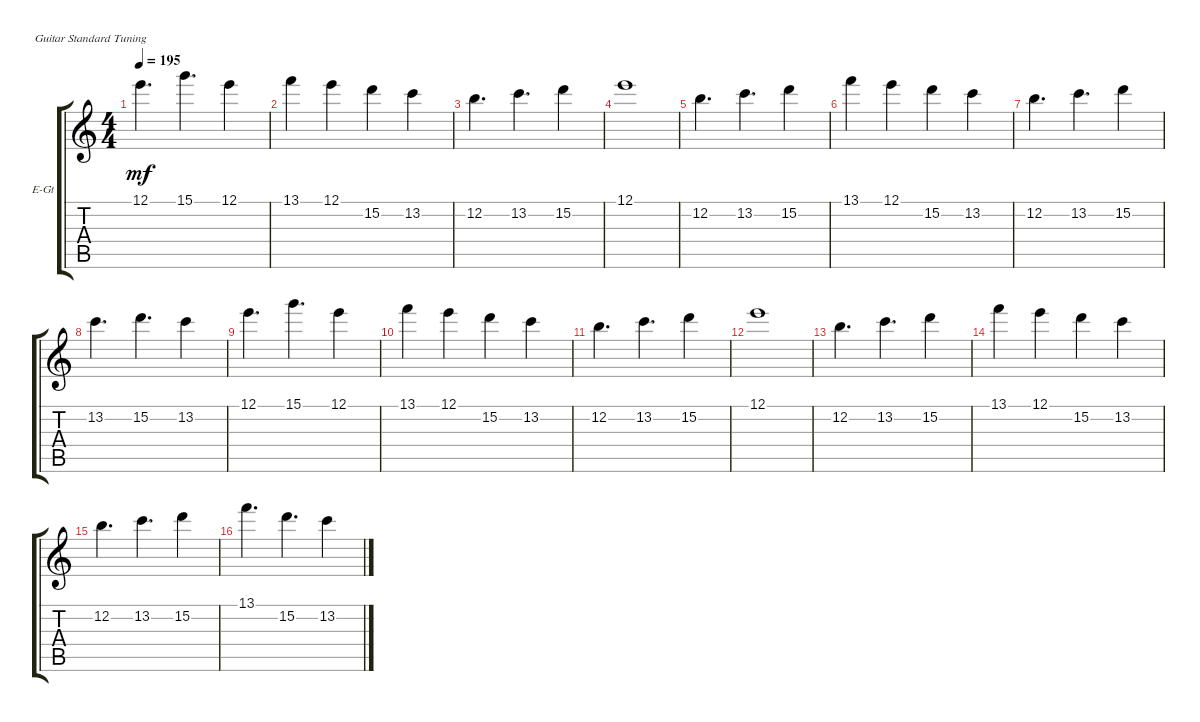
\defaultSystemsLayout 4
\bracketExtendMode groupsimilarinstruments
\firstSystemTrackNameOrientation horizontal
\otherSystemsTrackNameOrientation horizontal
\track ("Lead Guitar" "E-Gt") {instrument distortionguitar}
\staff {score tabs}
\tuning (E4 B3 G3 D3 A2 E2)
\ts (4 4)
\tempo 195
\clef g2
\ks c
12.1.4{d dy mf} 15.1.4{d} 12.1.4 |
13.1.4 12.1.4 15.2.4 13.2.4 |
12.2.4{d} 13.2.4{d} 15.2.4 |
12.1.1 |
12.2.4{d} 13.2.4{d} 15.2.4 |
13.1.4 12.1.4 15.2.4 13.2.4 |
12.2.4{d} 13.2.4{d} 15.2.4 |
13.2.4{d} 15.2.4{d} 13.2.4 |
12.1.4{d} 15.1.4{d} 12.1.4 |
13.1.4 12.1.4 15.2.4 13.2.4 |
12.2.4{d} 13.2.4{d} 15.2.4 |
12.1.1 |
12.2.4{d} 13.2.4{d} 15.2.4 |
13.1.4 12.1.4 15.2.4 13.2.4 |
12.2.4{d} 13.2.4{d} 15.2.4 |
13.1.4{d} 15.2.4{d} 13.2.4
